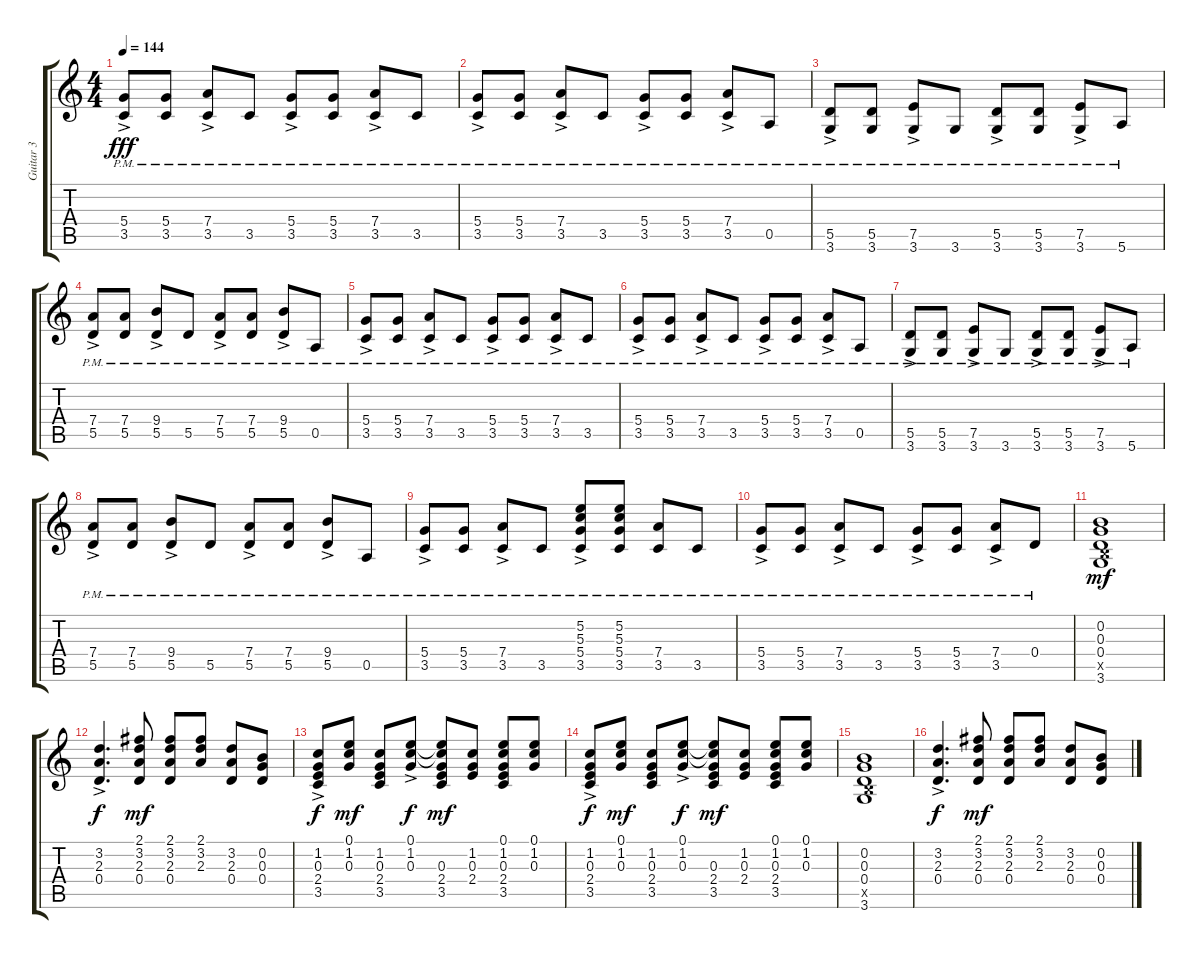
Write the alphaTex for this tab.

\track ("Guitar 3" "Guitar 3") {instrument electricguitarclean}
\staff {score tabs}
\tuning (E4 B3 G3 D3 A2 E2) {hide}
\ts (4 4)
\tempo 144
\clef g2
\ks c
(5.4{ac pm} 3.5{ac pm}).8{dy fff} (5.4{pm} 3.5{pm}).8 (7.4{ac pm} 3.5{ac pm}).8 3.5{pm}.8 (5.4{ac pm} 3.5{ac pm}).8 (5.4{pm} 3.5{pm}).8 (7.4{ac pm} 3.5{ac pm}).8 3.5{pm}.8 |
(5.4{ac pm} 3.5{ac pm}).8 (5.4{pm} 3.5{pm}).8 (7.4{ac pm} 3.5{ac pm}).8 3.5{pm}.8 (5.4{ac pm} 3.5{ac pm}).8 (5.4{pm} 3.5{pm}).8 (7.4{ac pm} 3.5{ac pm}).8 0.5{pm}.8 |
(5.5{ac pm} 3.6{ac pm}).8 (5.5{pm} 3.6{pm}).8 (7.5{ac pm} 3.6{ac pm}).8 3.6{pm}.8 (5.5{ac pm} 3.6{ac pm}).8 (5.5{pm} 3.6{pm}).8 (7.5{ac pm} 3.6{ac pm}).8 5.6{pm}.8 |
(7.4{ac pm} 5.5{ac pm}).8 (7.4{pm} 5.5{pm}).8 (9.4{ac pm} 5.5{ac pm}).8 5.5{pm}.8 (7.4{ac pm} 5.5{ac pm}).8 (7.4{pm} 5.5{pm}).8 (9.4{ac pm} 5.5{ac pm}).8 0.5{pm}.8 |
(5.4{ac pm} 3.5{ac pm}).8 (5.4{pm} 3.5{pm}).8 (7.4{ac pm} 3.5{ac pm}).8 3.5{pm}.8 (5.4{ac pm} 3.5{ac pm}).8 (5.4{pm} 3.5{pm}).8 (7.4{ac pm} 3.5{ac pm}).8 3.5{pm}.8 |
(5.4{ac pm} 3.5{ac pm}).8 (5.4{pm} 3.5{pm}).8 (7.4{ac pm} 3.5{ac pm}).8 3.5{pm}.8 (5.4{ac pm} 3.5{ac pm}).8 (5.4{pm} 3.5{pm}).8 (7.4{ac pm} 3.5{ac pm}).8 0.5{pm}.8 |
(5.5{ac pm} 3.6{ac pm}).8 (5.5{pm} 3.6{pm}).8 (7.5{ac pm} 3.6{ac pm}).8 3.6{pm}.8 (5.5{ac pm} 3.6{ac pm}).8 (5.5{pm} 3.6{pm}).8 (7.5{ac pm} 3.6{ac pm}).8 5.6{pm}.8 |
(7.4{ac pm} 5.5{ac pm}).8 (7.4{pm} 5.5{pm}).8 (9.4{ac pm} 5.5{ac pm}).8 5.5{pm}.8 (7.4{ac pm} 5.5{ac pm}).8 (7.4{pm} 5.5{pm}).8 (9.4{ac pm} 5.5{ac pm}).8 0.5{pm}.8 |
(5.4{ac pm} 3.5{ac pm}).8 (5.4{pm} 3.5{pm}).8 (7.4{ac pm} 3.5{ac pm}).8 3.5{pm}.8 (5.2{ac pm} 5.3{ac pm} 5.4{ac pm} 3.5{ac pm}).8 (5.2{pm} 5.3{pm} 5.4{pm} 3.5{pm}).8 (7.4{pm} 3.5{pm}).8 3.5{pm}.8 |
(5.4{ac pm} 3.5{ac pm}).8 (5.4{pm} 3.5{pm}).8 (7.4{ac pm} 3.5{ac pm}).8 3.5{pm}.8 (5.4{ac pm} 3.5{ac pm}).8 (5.4{pm} 3.5{pm}).8 (7.4{ac pm} 3.5{ac pm}).8 0.4{pm}.8 |
(0.2 0.3 0.4 2.5{x} 3.6).1{dy mf} |
(3.2{ac} 2.3{ac} 0.4{ac}).4{d dy f} (2.1 3.2 2.3 0.4).8{dy mf} (2.1 3.2 2.3 0.4).8 (2.1 3.2 2.3).8 (3.2 2.3 0.4).8 (0.2 0.3 0.4).8 |
(1.2{ac} 0.3{ac} 2.4{ac} 3.5{ac}).8{dy f} (0.1 1.2 0.3).8{dy mf} (1.2 0.3 2.4 3.5).8 (0.1{ac} 1.2{ac} 0.3{ac}).8{dy f} (0.1{t} 1.2{t} 0.3 2.4 3.5).8{dy mf} (1.2 0.3 2.4).8 (0.1 1.2 0.3 2.4 3.5).8 (0.1 1.2 0.3).8 |
(1.2{ac} 0.3{ac} 2.4{ac} 3.5{ac}).8{dy f} (0.1 1.2 0.3).8{dy mf} (1.2 0.3 2.4 3.5).8 (0.1{ac} 1.2{ac} 0.3{ac}).8{dy f} (0.1{t} 1.2{t} 0.3 2.4 3.5).8{dy mf} (1.2 0.3 2.4).8 (0.1 1.2 0.3 2.4 3.5).8 (0.1 1.2 0.3).8 |
(0.2 0.3 0.4 2.5{x} 3.6).1 |
(3.2{ac} 2.3{ac} 0.4{ac}).4{d dy f} (2.1 3.2 2.3 0.4).8{dy mf} (2.1 3.2 2.3 0.4).8 (2.1 3.2 2.3).8 (3.2 2.3 0.4).8 (0.2 0.3 0.4).8
